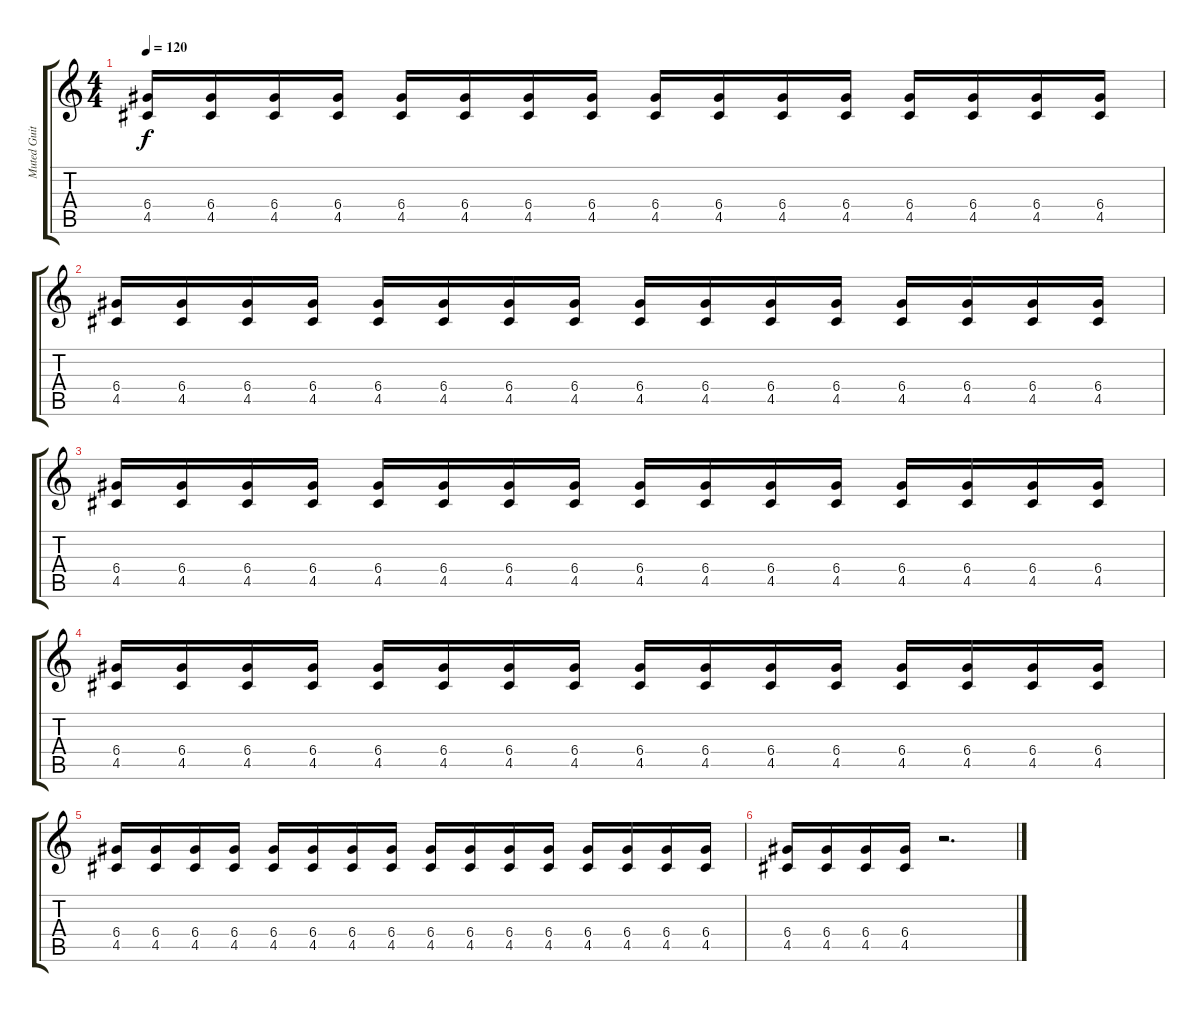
\track ("Muted Guitar" "Muted Guit") {instrument electricguitarmuted}
\staff {score tabs}
\tuning (E4 B3 G3 D3 A2 E2) {hide}
\ts (4 4)
\tempo 120
\clef g2
\ks c
(6.4 4.5).16{dy f} (6.4 4.5).16 (6.4 4.5).16 (6.4 4.5).16 (6.4 4.5).16 (6.4 4.5).16 (6.4 4.5).16 (6.4 4.5).16 (6.4 4.5).16 (6.4 4.5).16 (6.4 4.5).16 (6.4 4.5).16 (6.4 4.5).16 (6.4 4.5).16 (6.4 4.5).16 (6.4 4.5).16 |
(6.4 4.5).16 (6.4 4.5).16 (6.4 4.5).16 (6.4 4.5).16 (6.4 4.5).16 (6.4 4.5).16 (6.4 4.5).16 (6.4 4.5).16 (6.4 4.5).16 (6.4 4.5).16 (6.4 4.5).16 (6.4 4.5).16 (6.4 4.5).16 (6.4 4.5).16 (6.4 4.5).16 (6.4 4.5).16 |
(6.4 4.5).16 (6.4 4.5).16 (6.4 4.5).16 (6.4 4.5).16 (6.4 4.5).16 (6.4 4.5).16 (6.4 4.5).16 (6.4 4.5).16 (6.4 4.5).16 (6.4 4.5).16 (6.4 4.5).16 (6.4 4.5).16 (6.4 4.5).16 (6.4 4.5).16 (6.4 4.5).16 (6.4 4.5).16 |
(6.4 4.5).16 (6.4 4.5).16 (6.4 4.5).16 (6.4 4.5).16 (6.4 4.5).16 (6.4 4.5).16 (6.4 4.5).16 (6.4 4.5).16 (6.4 4.5).16 (6.4 4.5).16 (6.4 4.5).16 (6.4 4.5).16 (6.4 4.5).16 (6.4 4.5).16 (6.4 4.5).16 (6.4 4.5).16 |
(6.4 4.5).16 (6.4 4.5).16 (6.4 4.5).16 (6.4 4.5).16 (6.4 4.5).16 (6.4 4.5).16 (6.4 4.5).16 (6.4 4.5).16 (6.4 4.5).16 (6.4 4.5).16 (6.4 4.5).16 (6.4 4.5).16 (6.4 4.5).16 (6.4 4.5).16 (6.4 4.5).16 (6.4 4.5).16 |
(6.4 4.5).16 (6.4 4.5).16 (6.4 4.5).16 (6.4 4.5).16 r.2{d}
